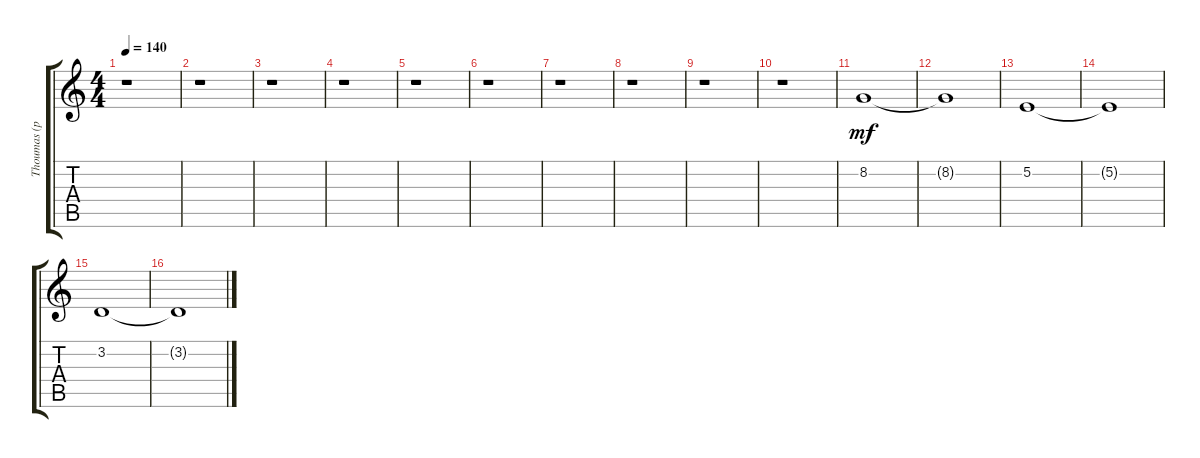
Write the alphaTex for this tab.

\track ("Thoumas (pads)" "Thoumas (p") {instrument pad4choir}
\staff {score tabs}
\tuning (E4 B3 G3 D3 A2 E2) {hide}
\ts (4 4)
\tempo 140
\clef g2
\ks aminor
r.1{dy f} |
r.1 |
r.1 |
r.1 |
r.1 |
r.1 |
r.1 |
r.1 |
r.1 |
r.1 |
8.2.1{dy mf} |
8.2{t}.1 |
5.2.1 |
5.2{t}.1 |
3.2.1 |
3.2{t}.1
